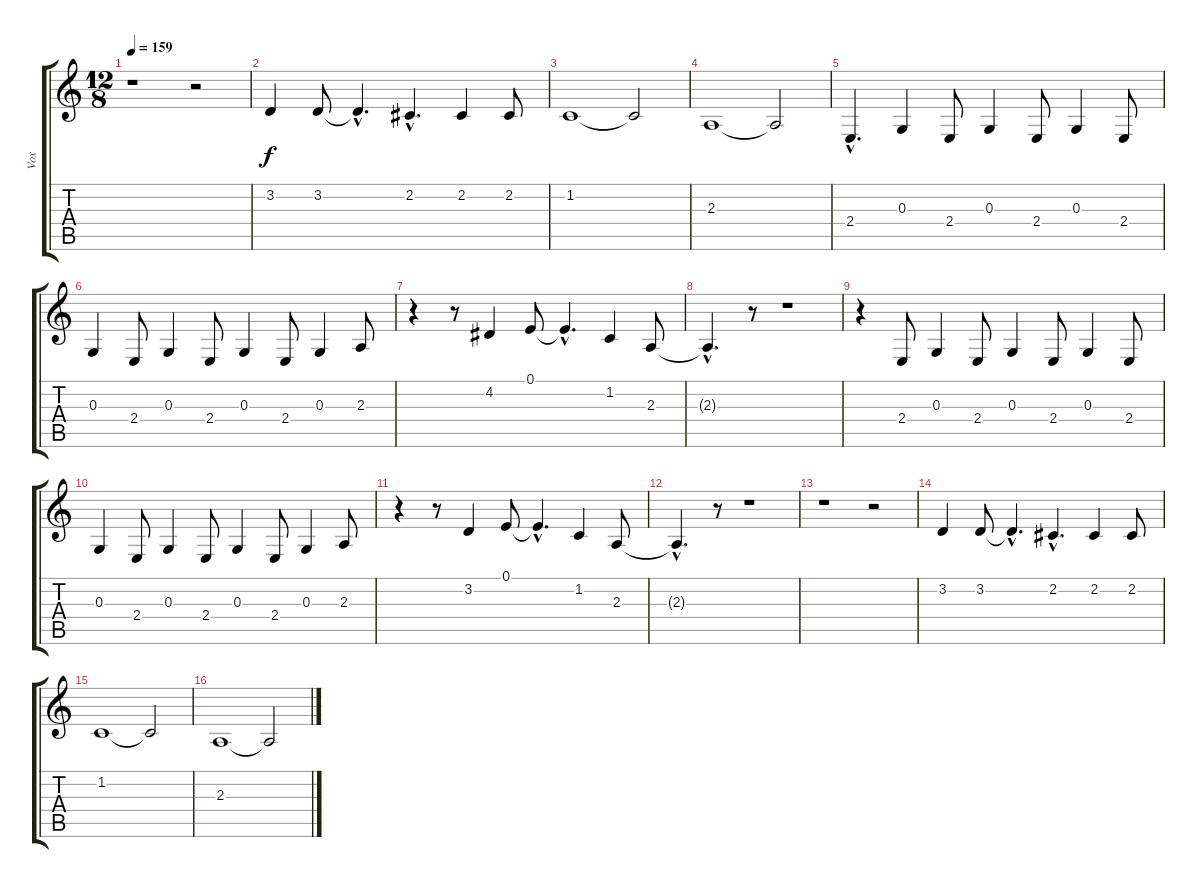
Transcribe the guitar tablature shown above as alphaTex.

\track ("Vox" "Vox") {instrument drawbarorgan}
\staff {score tabs}
\tuning (E4 B3 G3 D3 A2 E2) {hide}
\ts (12 8)
\tempo 159
\clef g2
\ks c
r.1{dy f} r.2 |
3.2.4 3.2.8 3.2{hac t}.4{d} 2.2{hac}.4{d} 2.2.4 2.2.8 |
1.2.1 1.2{t}.2 |
2.3.1 2.3{t}.2 |
2.4{hac}.4{d} 0.3.4 2.4.8 0.3.4 2.4.8 0.3.4 2.4.8 |
0.3.4 2.4.8 0.3.4 2.4.8 0.3.4 2.4.8 0.3.4 2.3.8 |
r.4 r.8 4.2.4 0.1.8 0.1{hac t}.4{d} 1.2.4 2.3.8 |
2.3{hac t}.4{d} r.8 r.1 |
r.4 2.4.8 0.3.4 2.4.8 0.3.4 2.4.8 0.3.4 2.4.8 |
0.3.4 2.4.8 0.3.4 2.4.8 0.3.4 2.4.8 0.3.4 2.3.8 |
r.4 r.8 3.2.4 0.1.8 0.1{hac t}.4{d} 1.2.4 2.3.8 |
2.3{hac t}.4{d} r.8 r.1 |
r.1 r.2 |
3.2.4 3.2.8 3.2{hac t}.4{d} 2.2{hac}.4{d} 2.2.4 2.2.8 |
1.2.1 1.2{t}.2 |
2.3.1 2.3{t}.2
